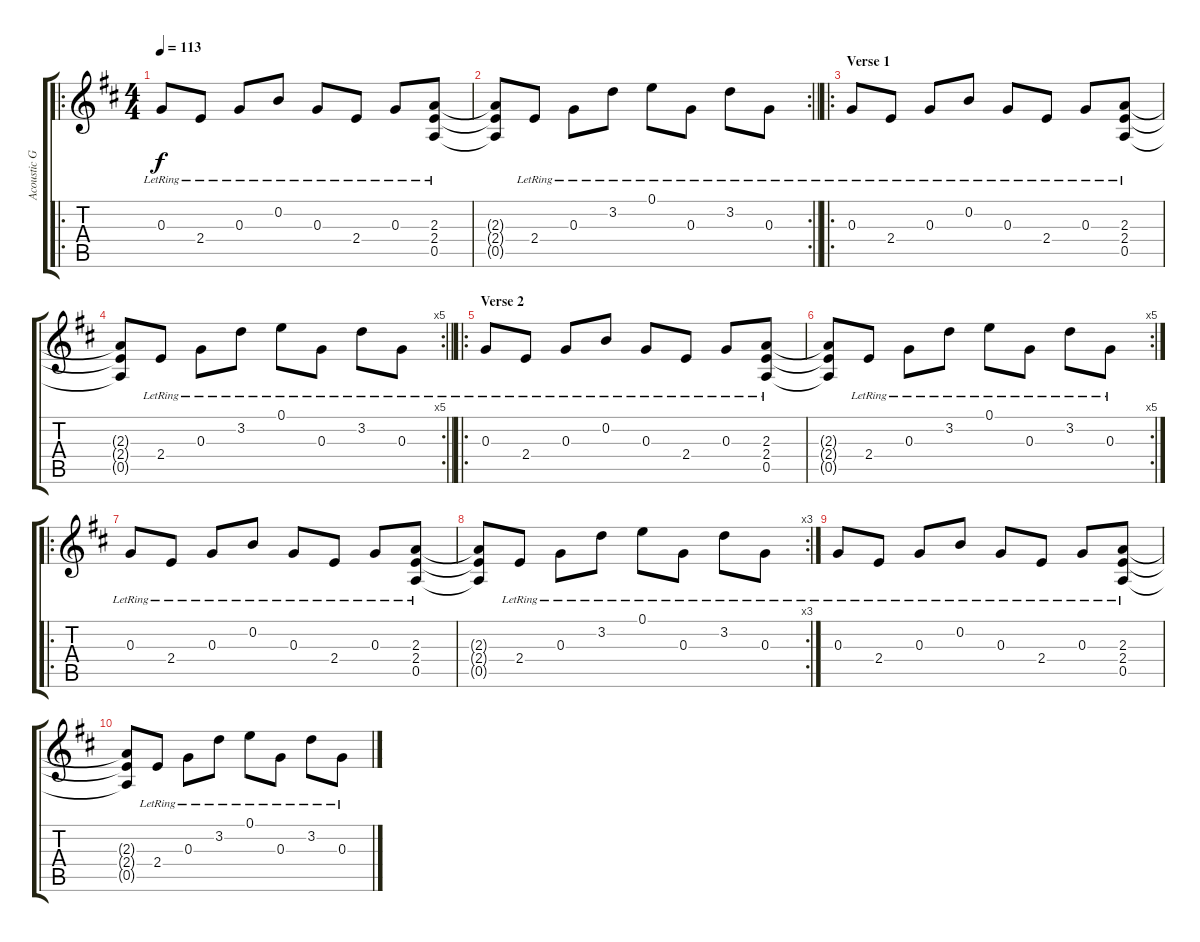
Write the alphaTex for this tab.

\track ("Acoustic Guitar" "Acoustic G") {instrument acousticguitarsteel}
\staff {score tabs}
\tuning (E4 B3 G3 D3 A2 E2) {hide}
\ro
\ts (4 4)
\tempo 113
\clef g2
\ks d
0.3{lr}.8{dy f} 2.4{lr}.8 0.3{lr}.8 0.2{lr}.8 0.3{lr}.8 2.4{lr}.8 0.3{lr}.8 (2.3{lr} 2.4{lr} 0.5{lr}).8 |
\rc 2
\barLineRight lightlight
(2.3{t} 2.4{t} 0.5{t}).8 2.4{lr}.8 0.3{lr}.8 3.2{lr}.8 0.1{lr}.8 0.3{lr}.8 3.2{lr}.8 0.3{lr}.8 |
\ro
\section ("" "Verse 1")
0.3{lr}.8 2.4{lr}.8 0.3{lr}.8 0.2{lr}.8 0.3{lr}.8 2.4{lr}.8 0.3{lr}.8 (2.3{lr} 2.4{lr} 0.5{lr}).8 |
\rc 5
\barLineRight lightlight
(2.3{t} 2.4{t} 0.5{t}).8 2.4{lr}.8 0.3{lr}.8 3.2{lr}.8 0.1{lr}.8 0.3{lr}.8 3.2{lr}.8 0.3{lr}.8 |
\ro
\section ("" "Verse 2")
0.3{lr}.8 2.4{lr}.8 0.3{lr}.8 0.2{lr}.8 0.3{lr}.8 2.4{lr}.8 0.3{lr}.8 (2.3{lr} 2.4{lr} 0.5{lr}).8 |
\rc 5
(2.3{t} 2.4{t} 0.5{t}).8 2.4{lr}.8 0.3{lr}.8 3.2{lr}.8 0.1{lr}.8 0.3{lr}.8 3.2{lr}.8 0.3{lr}.8 |
\ro
0.3{lr}.8 2.4{lr}.8 0.3{lr}.8 0.2{lr}.8 0.3{lr}.8 2.4{lr}.8 0.3{lr}.8 (2.3{lr} 2.4{lr} 0.5{lr}).8 |
\rc 3
(2.3{t} 2.4{t} 0.5{t}).8 2.4{lr}.8 0.3{lr}.8 3.2{lr}.8 0.1{lr}.8 0.3{lr}.8 3.2{lr}.8 0.3{lr}.8 |
0.3{lr}.8 2.4{lr}.8 0.3{lr}.8 0.2{lr}.8 0.3{lr}.8 2.4{lr}.8 0.3{lr}.8 (2.3{lr} 2.4{lr} 0.5{lr}).8 |
(2.3{t} 2.4{t} 0.5{t}).8 2.4{lr}.8 0.3{lr}.8 3.2{lr}.8 0.1{lr}.8 0.3{lr}.8 3.2{lr}.8 0.3{lr}.8
